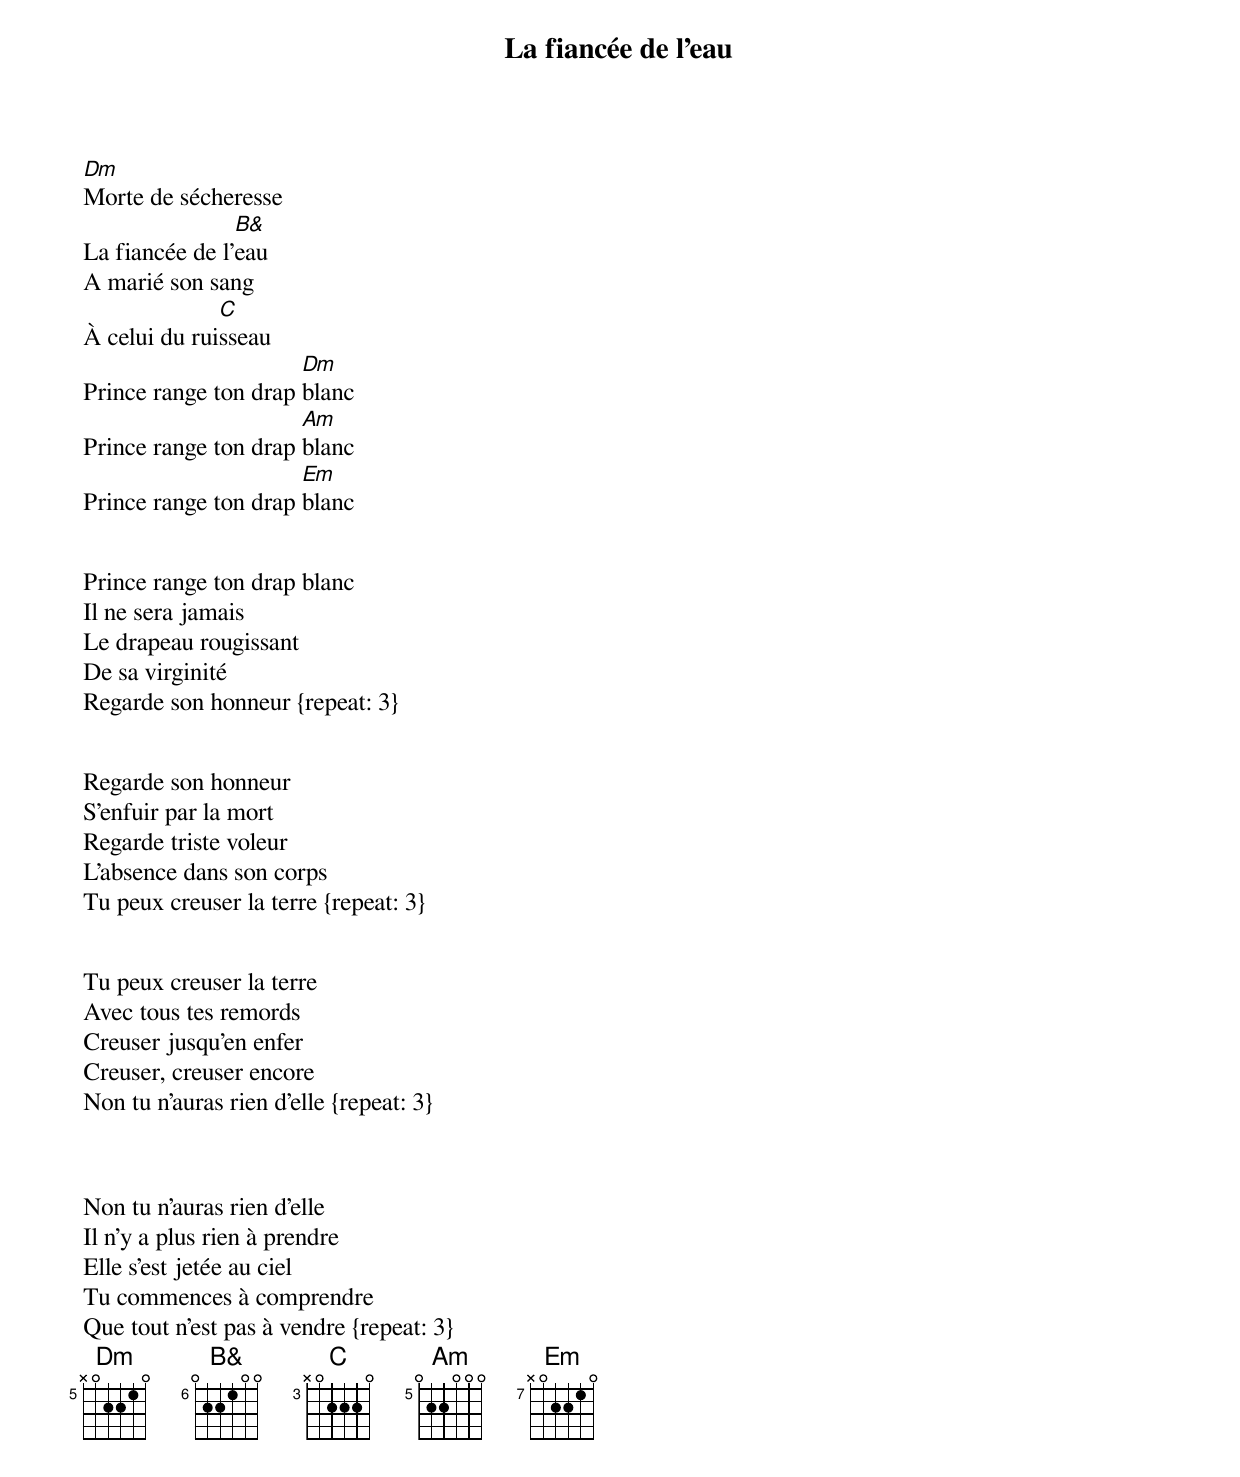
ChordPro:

{title: La fiancée de l'eau}
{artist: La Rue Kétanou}
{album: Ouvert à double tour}
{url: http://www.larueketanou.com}
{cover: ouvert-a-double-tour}
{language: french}
{columns: 2}
{define: Dm base-fret 5 frets X 0 2 2 1 0}
{define: B& base-fret 6 frets 0 2 2 1 0 0}
{define: C base-fret 3 frets X 0 2 2 2 0}
{define: Am base-fret 5 frets 0 2 2 0 0 0}
{define: Em base-fret 7 frets X 0 2 2 1 0}


[Dm]Morte de sécheresse
La fiancée de l'[B&]eau
A marié son sang
À celui du rui[C]sseau
Prince range ton drap [Dm]blanc
Prince range ton drap [Am]blanc
Prince range ton drap [Em]blanc


Prince range ton drap blanc
Il ne sera jamais
Le drapeau rougissant
De sa virginité
Regarde son honneur {repeat: 3}


Regarde son honneur
S'enfuir par la mort
Regarde triste voleur
L'absence dans son corps
Tu peux creuser la terre {repeat: 3}


Tu peux creuser la terre
Avec tous tes remords
Creuser jusqu'en enfer
Creuser, creuser encore
Non tu n'auras rien d'elle {repeat: 3}

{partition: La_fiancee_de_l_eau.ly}


Non tu n'auras rien d'elle
Il n'y a plus rien à prendre
Elle s'est jetée au ciel
Tu commences à comprendre
Que tout n'est pas à vendre {repeat: 3}
